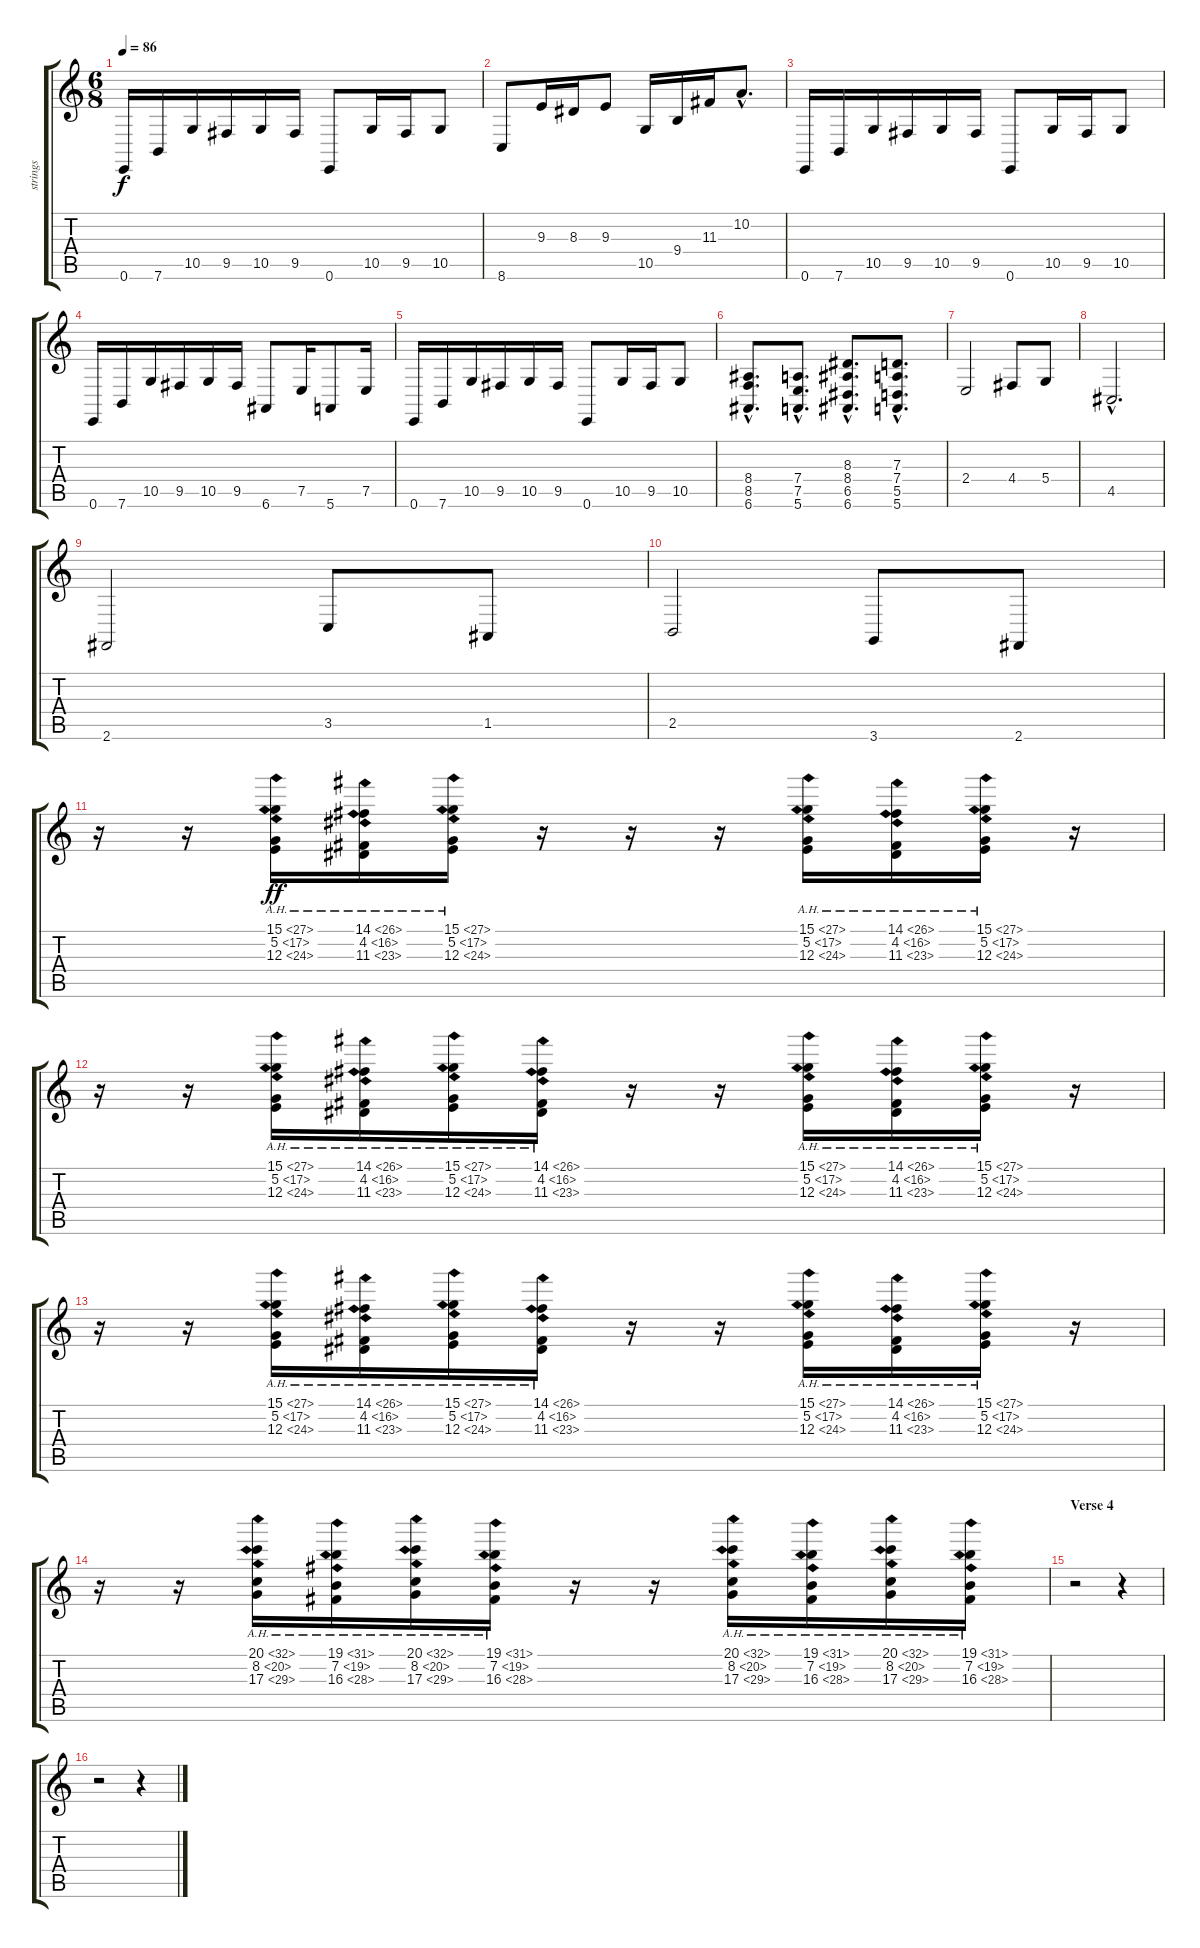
\track ("strings" "strings") {instrument stringensemble1}
\staff {score tabs}
\tuning (E4 B3 G3 D3 A2 E2) {hide}
\ts (6 8)
\tempo 86
\clef g2
\ks c
0.6.16{dy f} 7.6.16 10.5.16 9.5.16 10.5.16 9.5.16 0.6.8 10.5.16 9.5.16 10.5.8 |
8.6.8 9.3.16 8.3.16 9.3.8 10.5.16 9.4.16 11.3.16 10.2{hac}.8{d} |
0.6.16 7.6.16 10.5.16 9.5.16 10.5.16 9.5.16 0.6.8 10.5.16 9.5.16 10.5.8 |
0.6.16 7.6.16 10.5.16 9.5.16 10.5.16 9.5.16 6.6.8 7.5.16 5.6.8 7.5.16 |
0.6.16 7.6.16 10.5.16 9.5.16 10.5.16 9.5.16 0.6.8 10.5.16 9.5.16 10.5.8 |
(8.4{hac} 8.5{hac} 6.6{hac}).8{d} (7.4{hac} 7.5{hac} 5.6{hac}).8{d} (8.3{hac} 8.4{hac} 6.5{hac} 6.6{hac}).8{d} (7.3{hac} 7.4{hac} 5.5{hac} 5.6{hac}).8{d} |
2.4.2 4.4.8 5.4.8 |
4.5{hac}.2{d} |
2.6.2 3.5.8 1.5.8 |
2.5.2 3.6.8 2.6.8 |
r.16 r.16 (15.1{ah 12} 5.2{ah 12} 12.3{ah 12}).16{dy ff} (14.1{ah 12} 4.2{ah 12} 11.3{ah 12}).16 (15.1{ah 12} 5.2{ah 12} 12.3{ah 12}).16 r.16 r.16 r.16 (15.1{ah 12} 5.2{ah 12} 12.3{ah 12}).16 (14.1{ah 12} 4.2{ah 12} 11.3{ah 12}).16 (15.1{ah 12} 5.2{ah 12} 12.3{ah 12}).16 r.16 |
r.16 r.16 (15.1{ah 12} 5.2{ah 12} 12.3{ah 12}).16 (14.1{ah 12} 4.2{ah 12} 11.3{ah 12}).16 (15.1{ah 12} 5.2{ah 12} 12.3{ah 12}).16 (14.1{ah 12} 4.2{ah 12} 11.3{ah 12}).16 r.16 r.16 (15.1{ah 12} 5.2{ah 12} 12.3{ah 12}).16 (14.1{ah 12} 4.2{ah 12} 11.3{ah 12}).16 (15.1{ah 12} 5.2{ah 12} 12.3{ah 12}).16 r.16 |
r.16 r.16 (15.1{ah 12} 5.2{ah 12} 12.3{ah 12}).16 (14.1{ah 12} 4.2{ah 12} 11.3{ah 12}).16 (15.1{ah 12} 5.2{ah 12} 12.3{ah 12}).16 (14.1{ah 12} 4.2{ah 12} 11.3{ah 12}).16 r.16 r.16 (15.1{ah 12} 5.2{ah 12} 12.3{ah 12}).16 (14.1{ah 12} 4.2{ah 12} 11.3{ah 12}).16 (15.1{ah 12} 5.2{ah 12} 12.3{ah 12}).16 r.16 |
r.16 r.16 (20.1{ah 12} 8.2{ah 12} 17.3{ah 12}).16 (19.1{ah 12} 7.2{ah 12} 16.3{ah 12}).16 (20.1{ah 12} 8.2{ah 12} 17.3{ah 12}).16 (19.1{ah 12} 7.2{ah 12} 16.3{ah 12}).16 r.16 r.16 (20.1{ah 12} 8.2{ah 12} 17.3{ah 12}).16 (19.1{ah 12} 7.2{ah 12} 16.3{ah 12}).16 (20.1{ah 12} 8.2{ah 12} 17.3{ah 12}).16 (19.1{ah 12} 7.2{ah 12} 16.3{ah 12}).16 |
\section ("" "Verse 4")
r.2 r.4 |
r.2 r.4
